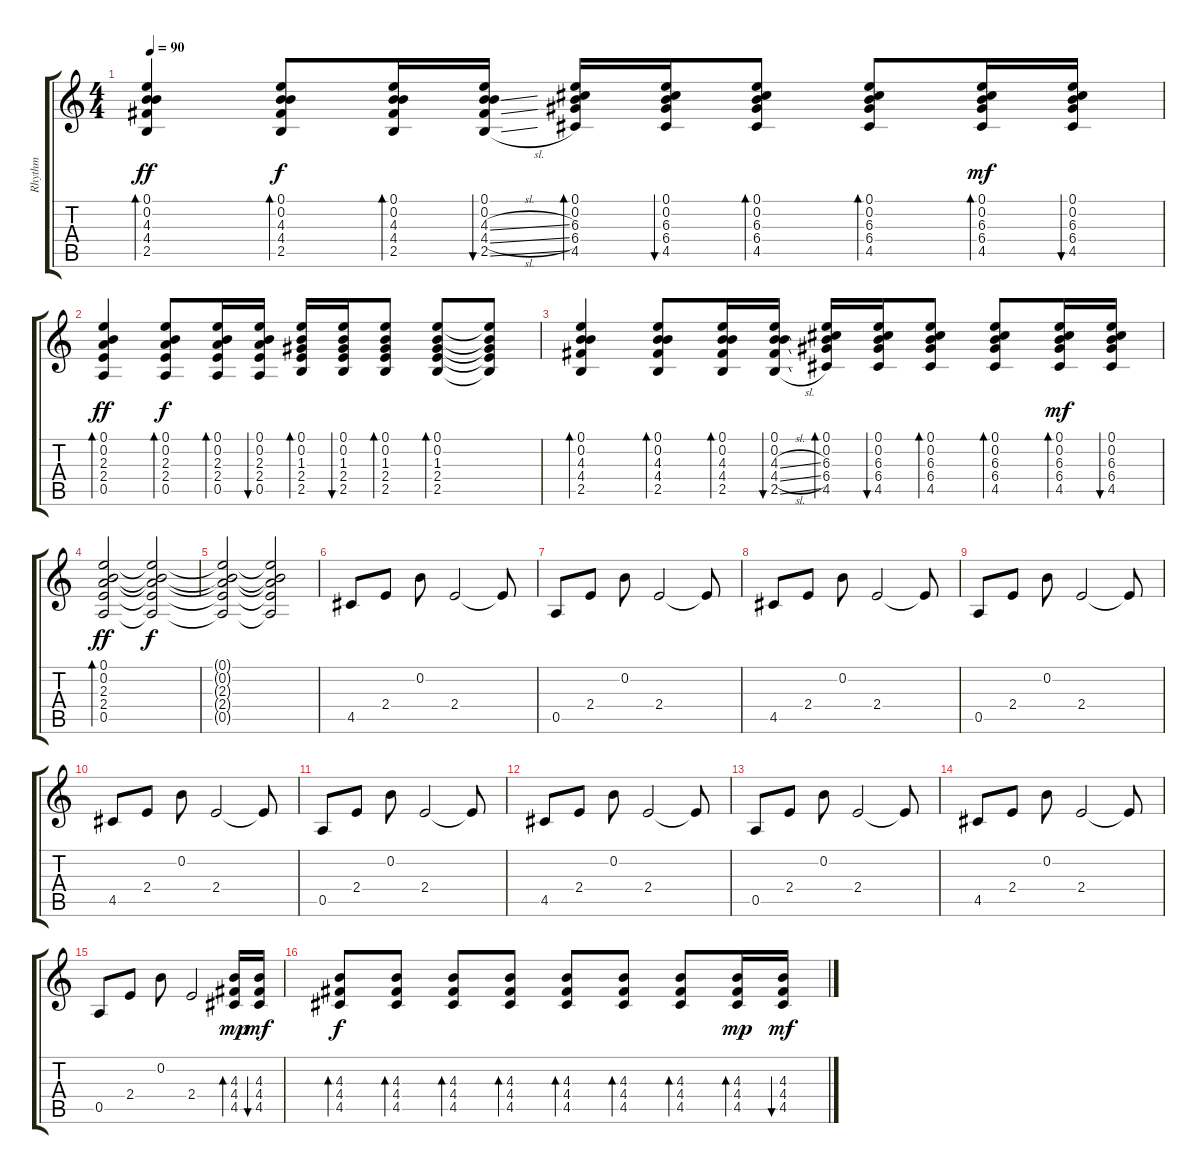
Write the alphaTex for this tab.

\track ("Rhythm" "Rhythm") {instrument acousticguitarnylon}
\staff {score tabs}
\tuning (E4 B3 G3 D3 A2 E2) {hide}
\ts (4 4)
\tempo 90
\clef g2
\ks c
(0.1 0.2 4.3 4.4 2.5).4{bd 60 dy ff} (0.1 0.2 4.3 4.4 2.5).8{bd 30 dy f} (0.1 0.2 4.3 4.4 2.5).16{bd 30} (0.1 0.2 4.3{sl} 4.4{sl} 2.5{sl}).16{bu 30} (0.1 0.2 6.3 6.4 4.5).16{bd 30} (0.1 0.2 6.3 6.4 4.5).16{bu 30} (0.1 0.2 6.3 6.4 4.5).8{bd 30} (0.1 0.2 6.3 6.4 4.5).8{bd 30} (0.1 0.2 6.3 6.4 4.5).16{bd 60 dy mf} (0.1 0.2 6.3 6.4 4.5).16{bu 60} |
(0.1 0.2 2.3 2.4 0.5).4{bd 30 dy ff} (0.1 0.2 2.3 2.4 0.5).8{bd 60 dy f} (0.1 0.2 2.3 2.4 0.5).16{bd 30} (0.1 0.2 2.3 2.4 0.5).16{bu 60} (0.1 0.2 1.3 2.4 2.5).16{bd 30} (0.1 0.2 1.3 2.4 2.5).16{bu 30} (0.1 0.2 1.3 2.4 2.5).8{bd 30} (0.1 0.2 1.3 2.4 2.5).8{bd 60} (0.1{t} 0.2{t} 1.3{t} 2.4{t} 2.5{t}).8 |
(0.1 0.2 4.3 4.4 2.5).4{bd 60} (0.1 0.2 4.3 4.4 2.5).8{bd 60} (0.1 0.2 4.3 4.4 2.5).16{bd 30} (0.1 0.2 4.3{sl} 4.4{sl} 2.5{sl}).16{bu 30} (0.1 0.2 6.3 6.4 4.5).16{bd 30} (0.1 0.2 6.3 6.4 4.5).16{bu 30} (0.1 0.2 6.3 6.4 4.5).8{bd 30} (0.1 0.2 6.3 6.4 4.5).8{bd 30} (0.1 0.2 6.3 6.4 4.5).16{bd 60 dy mf} (0.1 0.2 6.3 6.4 4.5).16{bu 60} |
(0.1 0.2 2.3 2.4 0.5).2{bd 60 dy ff} (0.1{t} 0.2{t} 2.3{t} 2.4{t} 0.5{t}).2{dy f} |
(0.1{t} 0.2{t} 2.3{t} 2.4{t} 0.5{t}).2 (0.1{t} 0.2{t} 2.3{t} 2.4{t} 0.5{t}).2 |
4.5.8 2.4.8 0.2.8 2.4.2 2.4{t}.8 |
0.5.8 2.4.8 0.2.8 2.4.2 2.4{t}.8 |
4.5.8 2.4.8 0.2.8 2.4.2 2.4{t}.8 |
0.5.8 2.4.8 0.2.8 2.4.2 2.4{t}.8 |
4.5.8 2.4.8 0.2.8 2.4.2 2.4{t}.8 |
0.5.8 2.4.8 0.2.8 2.4.2 2.4{t}.8 |
4.5.8 2.4.8 0.2.8 2.4.2 2.4{t}.8 |
0.5.8 2.4.8 0.2.8 2.4.2 2.4{t}.8 |
4.5.8 2.4.8 0.2.8 2.4.2 2.4{t}.8 |
0.5.8 2.4.8 0.2.8 2.4.2 (4.3 4.4 4.5).16{bd 30 dy mp} (4.3 4.4 4.5).16{bu 30 dy mf} |
(4.3 4.4 4.5).8{bd 60 dy f} (4.3 4.4 4.5).8{bd 60} (4.3 4.4 4.5).8{bd 60} (4.3 4.4 4.5).8{bd 60} (4.3 4.4 4.5).8{bd 60} (4.3 4.4 4.5).8{bd 60} (4.3 4.4 4.5).8{bd 60} (4.3 4.4 4.5).16{bd 60 dy mp} (4.3 4.4 4.5).16{bu 60 dy mf}
